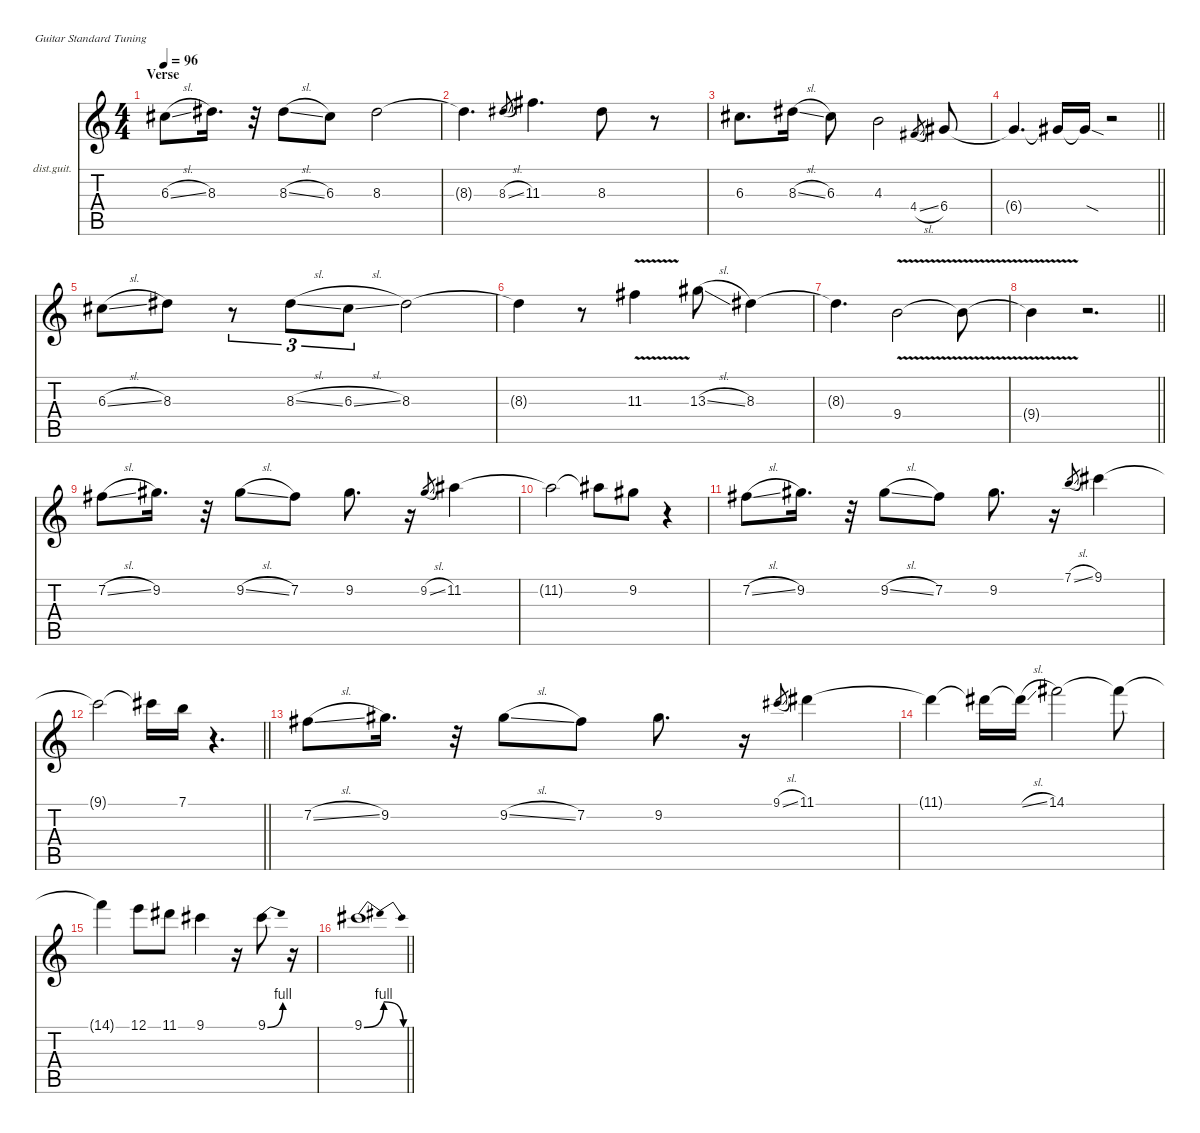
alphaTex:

\defaultSystemsLayout 4
\hideDynamics
\bracketExtendMode nobrackets
\firstSystemTrackNameOrientation horizontal
\otherSystemsTrackNameOrientation horizontal
\track ("Guitar (lead)" "dist.guit.") {instrument distortionguitar}
\staff {score tabs}
\tuning (E4 B3 G3 D3 A2 E2)
\ts (4 4)
\section ("" "Verse")
\tempo 96
\clef g2
\ks c
6.3{sl acc #}.8{dy f beam Down} 8.3{acc #}.16{d beam Down} r.32{beam Down} 8.3{sl acc #}.8{beam Down} 6.3{acc #}.8{beam Down} 8.3{acc #}.2{beam Down} |
8.3{t acc #}.4{d beam Down} 8.3{sl acc #}.8{gr dy mf beam Up} 11.3{acc #}.4{d dy f beam Down} 8.3{acc #}.8{beam Down} r.8{beam Down} |
6.3{acc #}.8{d beam Down} 8.3{sl acc #}.16{beam Down} 6.3{acc #}.8{beam Down} 4.3.2{beam Down} 4.4{sl acc #}.8{gr dy mf beam Up} 6.4{acc #}.8{beam Up} |
\barLineRight lightlight
6.4{t acc #}.4{d dy f beam Up} 6.4{t acc #}.16{beam Up} 6.4{sod t acc #}.16{beam Up} r.2{beam Up} |
6.3{sl acc #}.8{beam Down} 8.3{acc #}.8{beam Down} r.8{tu (3 2) beam Down} 8.3{sl acc #}.8{tu (3 2) beam Down} 6.3{sl acc #}.8{tu (3 2) beam Down} 8.3{acc #}.2{beam Down} |
8.3{t acc #}.4{beam Down} r.8{beam Down} 11.3{v acc #}.4{beam Down} 13.3{sl acc #}.8{beam Down} 8.3{acc #}.4{beam Down} |
8.3{t acc #}.4{d beam Down} 9.4{v}.2{dy mf beam Down} 9.4{v t}.8{dy f beam Down} |
\barLineRight lightlight
9.4{v t}.4{beam Down} r.2{d beam Down} |
7.2{sl acc #}.8{beam Down} 9.2{acc #}.16{d beam Down} r.32{beam Down} 9.2{sl acc #}.8{beam Down} 7.2{acc #}.8{beam Down} 9.2{acc #}.8{d beam Down} r.16{beam Down} 9.2{sl acc #}.8{gr dy mf beam Up} 11.2{acc #}.4{dy f beam Down} |
11.2{t acc #}.2{beam Down} 11.2{t acc #}.8{beam Down} 9.2{acc #}.8{beam Down} r.4{beam Down} |
7.2{sl acc #}.8{beam Down} 9.2{acc #}.16{d beam Down} r.32{beam Down} 9.2{sl acc #}.8{beam Down} 7.2{acc #}.8{beam Down} 9.2{acc #}.8{d beam Down} r.16{beam Down} 7.1{sl}.8{gr dy mf beam Up} 9.1{acc #}.4{dy f beam Down} |
\barLineRight lightlight
9.1{t acc #}.2{beam Down} 9.1{t acc #}.16{beam Down} 7.1.16{beam Down} r.4{d beam Down} |
7.2{sl acc #}.8{beam Down} 9.2{acc #}.16{d beam Down} r.32{beam Down} 9.2{sl acc #}.8{beam Down} 7.2{acc #}.8{beam Down} 9.2{acc #}.8{d beam Down} r.16{beam Down} 9.1{sl acc #}.8{gr dy mf beam Up} 11.1{acc #}.4{dy f beam Down} |
11.1{t acc #}.4{beam Down} 11.1{t acc #}.16{beam Down} 11.1{sl t acc #}.16{beam Down} 14.1{acc #}.2{beam Down} 14.1{t acc #}.8{beam Down} |
14.1{t acc #}.4{beam Down} 12.1.8{beam Down} 11.1{acc #}.8{beam Down} 9.1{acc #}.4{beam Down} r.16{beam Down} 9.1{be (bend 0 0 30 4) acc #}.8{beam Down} r.16{beam Down} |
\barLineRight lightlight
9.1{be (bendrelease 0 0 4.999999799999999 4 54.999998399999996 4 60 0) acc #}.1{beam Down}
